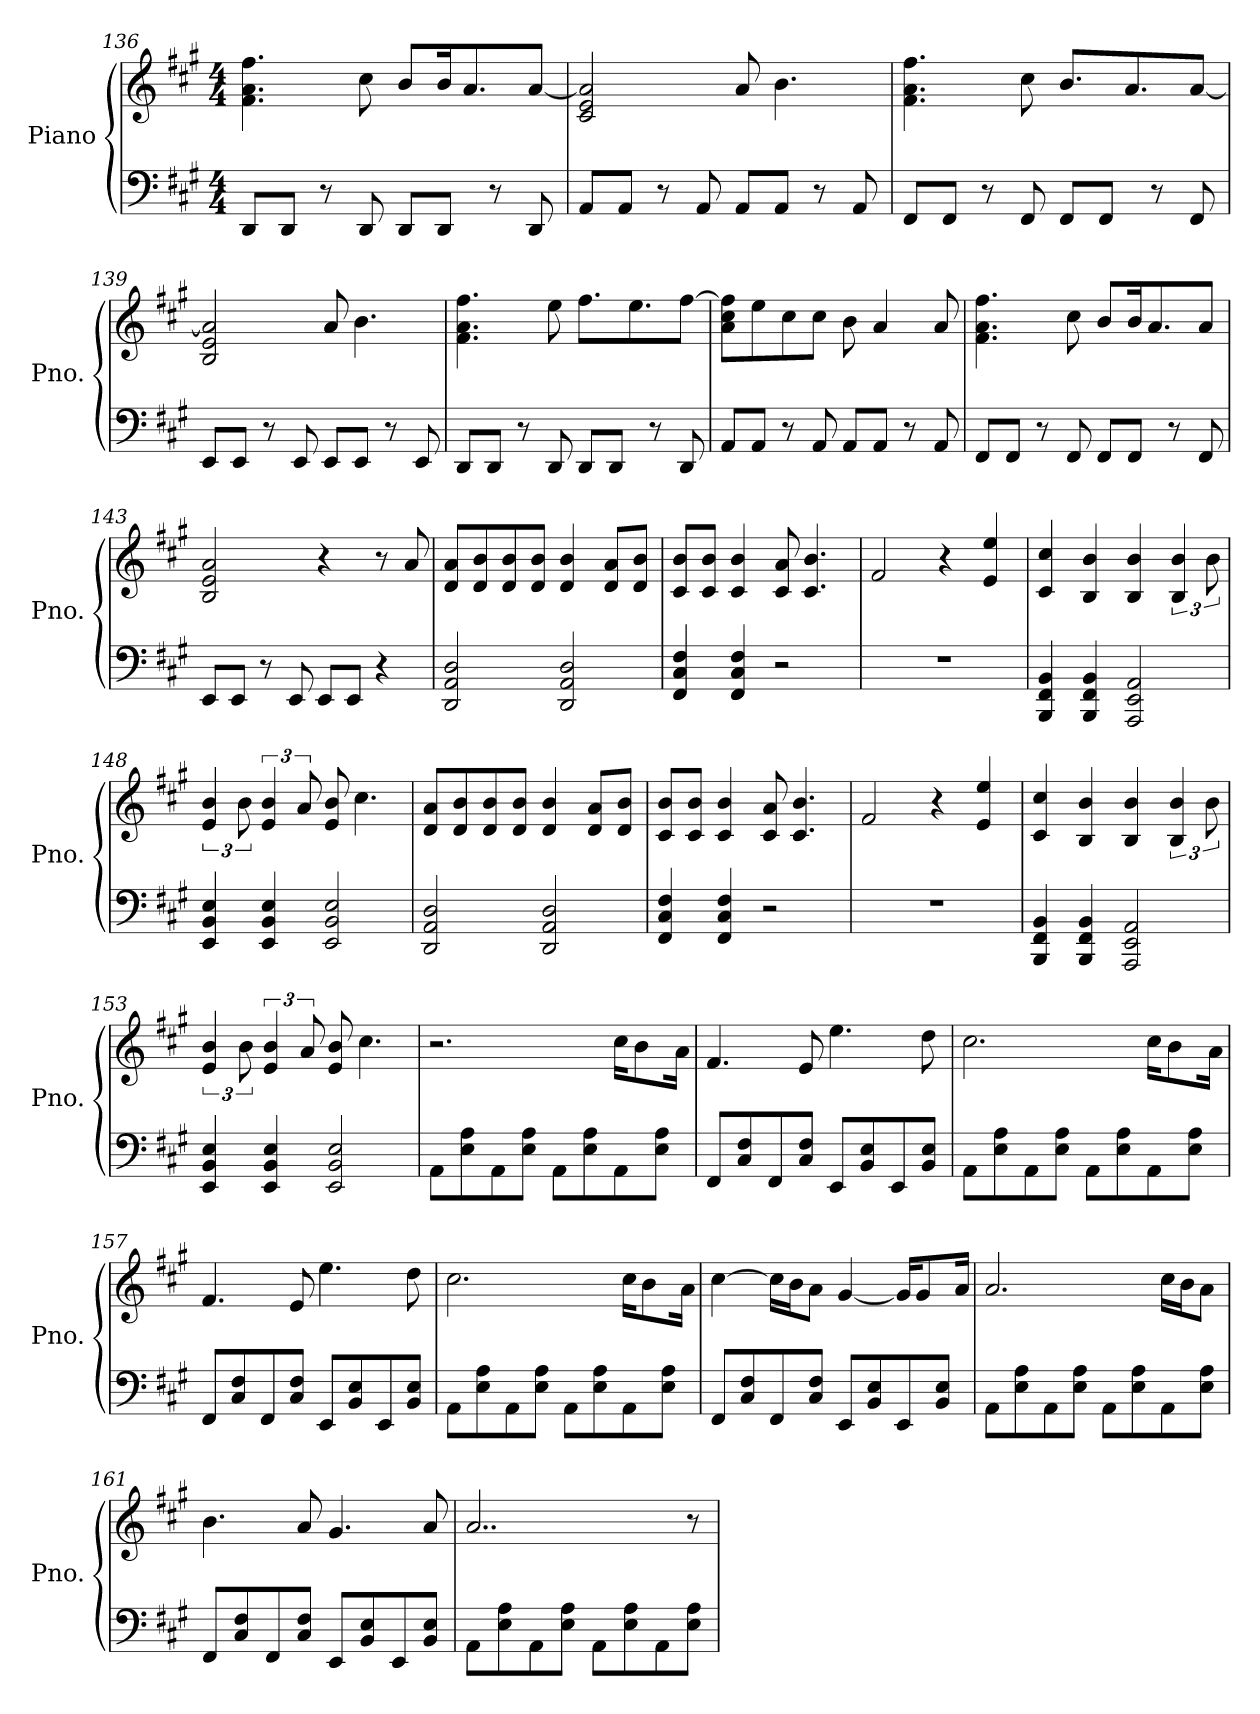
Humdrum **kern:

**kern	**kern
*part1	*part1
*staff2	*staff1
*I"Piano	*
*I'Pno.	*
!!LO:LB:g=z
*clefF4	*clefG2
*k[f#c#g#]	*k[f#c#g#]
*M4/4	*M4/4
*MM120	*MM120
=136	=136
8DD/L	4.f#\ 4.a\ 4.ff#\
8DD/J	.
8r	.
8DD/	8cc#\
8DD/L	8b/L
8DD/J	16b/K
.	8.a/
8r	.
8DD/	[8a/J
=137	=137
8AA/L	2c#/ 2e/ 2a/]
8AA/J	.
8r	.
8AA/	.
8AA/L	8a/
8AA/J	4.b\
8r	.
8AA/	.
=138	=138
8FF#/L	4.f#\ 4.a\ 4.ff#\
8FF#/J	.
8r	.
8FF#/	8cc#\
8FF#/L	8.b/L
8FF#/J	.
.	8.a/
8r	.
8FF#/	[8a/J
=139	=139
8EE/L	2B/ 2e/ 2a/]
8EE/J	.
8r	.
8EE/	.
8EE/L	8a/
8EE/J	4.b\
8r	.
8EE/	.
!!LO:LB:g=z
=140	=140
8DD/L	4.f#\ 4.a\ 4.ff#\
8DD/J	.
8r	.
8DD/	8ee\
8DD/L	8.ff#\L
8DD/J	.
.	8.ee\
8r	.
8DD/	[8ff#\J
=141	=141
8AA/L	8a\ 8cc#\ 8ff#\]L
8AA/J	8ee\
8r	8cc#\
8AA/	8cc#\J
8AA/L	8b\
8AA/J	4a/
8r	.
8AA/	8a/
=142	=142
8FF#/L	4.f#\ 4.a\ 4.ff#\
8FF#/J	.
8r	.
8FF#/	8cc#\
8FF#/L	8b/L
8FF#/J	16b/K
.	8.a/
8r	.
8FF#/	8a/J
=143	=143
8EE/L	2B/ 2e/ 2a/
8EE/J	.
8r	.
8EE/	.
8EE/L	4r
8EE/J	.
4r	8r
.	8a/
!!LO:LB:g=z
=144	=144
*	*MM164
2DD/ 2AA/ 2D/	8d/ 8a/L
.	8d/ 8b/
.	8d/ 8b/
.	8d/ 8b/J
2DD/ 2AA/ 2D/	4d/ 4b/
.	8d/ 8a/L
.	8d/ 8b/J
=145	=145
4FF#/ 4C#/ 4F#/	8c#/ 8b/L
.	8c#/ 8b/J
4FF#/ 4C#/ 4F#/	4c#/ 4b/
2r	8c#/ 8a/
.	4.c#/ 4.b/
=146	=146
1r	2f#/
.	4r
.	4e/ 4ee/
=147	=147
4BBB/ 4FF#/ 4BB/	4c#/ 4cc#/
4BBB/ 4FF#/ 4BB/	4B/ 4b/
2AAA/ 2EE/ 2AA/	4B/ 4b/
.	6B/ 6b/
.	12b\
=148	=148
4EE/ 4BB/ 4E/	6e/ 6b/
.	12b\
4EE/ 4BB/ 4E/	6e/ 6b/
.	12a/
2EE/ 2BB/ 2E/	8e/ 8b/
.	4.cc#\
=149	=149
2DD/ 2AA/ 2D/	8d/ 8a/L
.	8d/ 8b/
.	8d/ 8b/
.	8d/ 8b/J
2DD/ 2AA/ 2D/	4d/ 4b/
.	8d/ 8a/L
.	8d/ 8b/J
!!LO:LB:g=z
=150	=150
4FF#/ 4C#/ 4F#/	8c#/ 8b/L
.	8c#/ 8b/J
4FF#/ 4C#/ 4F#/	4c#/ 4b/
2r	8c#/ 8a/
.	4.c#/ 4.b/
=151	=151
1r	2f#/
.	4r
.	4e/ 4ee/
=152	=152
4BBB/ 4FF#/ 4BB/	4c#/ 4cc#/
4BBB/ 4FF#/ 4BB/	4B/ 4b/
2AAA/ 2EE/ 2AA/	4B/ 4b/
.	6B/ 6b/
.	12b\
=153	=153
4EE/ 4BB/ 4E/	6e/ 6b/
.	12b\
4EE/ 4BB/ 4E/	6e/ 6b/
.	12a/
2EE/ 2BB/ 2E/	8e/ 8b/
.	4.cc#\
=154	=154
*	*MM120
8AA\L	2.r
8E\ 8A\	.
8AA\	.
8E\ 8A\J	.
8AA\L	.
8E\ 8A\	.
8AA\	16cc#\KL
.	8b\
8E\ 8A\J	.
.	16a\Jk
=155	=155
8FF#/L	4.f#/
8C#/ 8F#/	.
8FF#/	.
8C#/ 8F#/J	8e/
8EE/L	4.ee\
8BB/ 8E/	.
8EE/	.
8BB/ 8E/J	8dd\
!!LO:PB:g=z
=156	=156
8AA\L	2.cc#\
8E\ 8A\	.
8AA\	.
8E\ 8A\J	.
8AA\L	.
8E\ 8A\	.
8AA\	16cc#\KL
.	8b\
8E\ 8A\J	.
.	16a\Jk
=157	=157
8FF#/L	4.f#/
8C#/ 8F#/	.
8FF#/	.
8C#/ 8F#/J	8e/
8EE/L	4.ee\
8BB/ 8E/	.
8EE/	.
8BB/ 8E/J	8dd\
=158	=158
8AA\L	2.cc#\
8E\ 8A\	.
8AA\	.
8E\ 8A\J	.
8AA\L	.
8E\ 8A\	.
8AA\	16cc#\KL
.	8b\
8E\ 8A\J	.
.	16a\Jk
=159	=159
8FF#/L	[4cc#\
8C#/ 8F#/	.
8FF#/	16cc#\LL]
.	16b\J
8C#/ 8F#/J	8a\J
8EE/L	[4g#/
8BB/ 8E/	.
8EE/	16g#/KL]
.	8g#/
8BB/ 8E/J	.
.	16a/Jk
!!LO:LB:g=z
=160	=160
8AA\L	2.a/
8E\ 8A\	.
8AA\	.
8E\ 8A\J	.
8AA\L	.
8E\ 8A\	.
8AA\	16cc#\LL
.	16b\J
8E\ 8A\J	8a\J
=161	=161
8FF#/L	4.b\
8C#/ 8F#/	.
8FF#/	.
8C#/ 8F#/J	8a/
8EE/L	4.g#/
8BB/ 8E/	.
8EE/	.
8BB/ 8E/J	8a/
=162	=162
8AA\L	2..a/
8E\ 8A\	.
8AA\	.
8E\ 8A\J	.
8AA\L	.
8E\ 8A\	.
8AA\	.
8E\ 8A\J	8r
=	=
*-	*-
